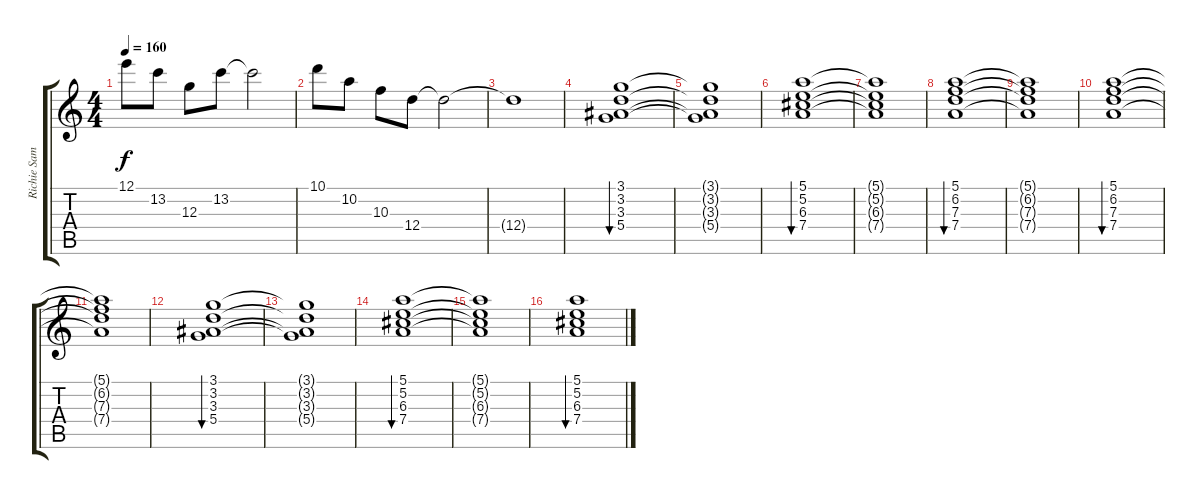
\track ("Richie Sambora Gtr.1" "Richie Sam") {instrument overdrivenguitar}
\staff {score tabs}
\tuning (E4 B3 G3 D3 A2 E2) {hide}
\ts (4 4)
\tempo 160
\clef g2
\ks c
12.1.8{dy f} 13.2.8 12.3.8 13.2.8 13.2{t}.2 |
10.1.8 10.2.8 10.3.8 12.4.8 12.4{t}.2 |
12.4{t}.1 |
(3.1 3.2 3.3 5.4).1{bu 60} |
(3.1{t} 3.2{t} 3.3{t} 5.4{t}).1 |
(5.1 5.2 6.3 7.4).1{bu 60} |
(5.1{t} 5.2{t} 6.3{t} 7.4{t}).1 |
(5.1 6.2 7.3 7.4).1{bu 60} |
(5.1{t} 6.2{t} 7.3{t} 7.4{t}).1 |
(5.1 6.2 7.3 7.4).1{bu 60} |
(5.1{t} 6.2{t} 7.3{t} 7.4{t}).1 |
(3.1 3.2 3.3 5.4).1{bu 60} |
(3.1{t} 3.2{t} 3.3{t} 5.4{t}).1 |
(5.1 5.2 6.3 7.4).1{bu 60} |
(5.1{t} 5.2{t} 6.3{t} 7.4{t}).1 |
(5.1 5.2 6.3 7.4).1{bu 60}
